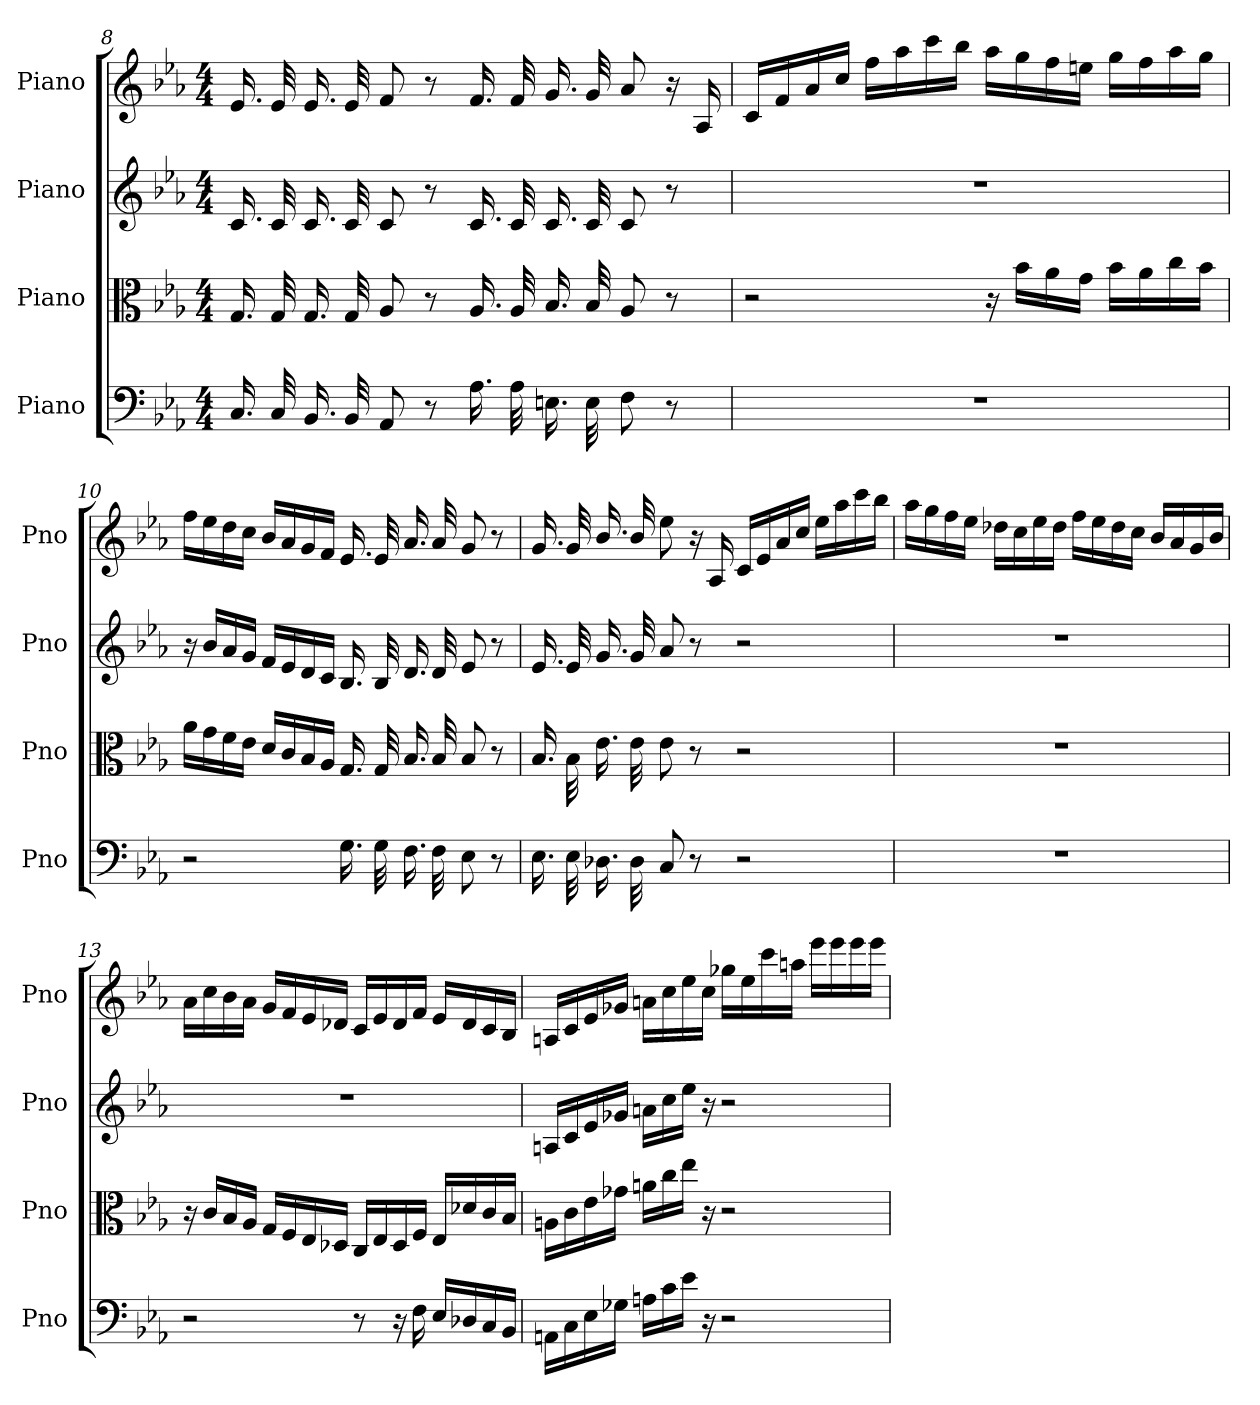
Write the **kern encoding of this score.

**kern	**kern	**kern	**kern
*part4	*part3	*part2	*part1
*staff4	*staff3	*staff2	*staff1
*I"Piano	*I"Piano	*I"Piano	*I"Piano
*I'Pno	*I'Pno	*I'Pno	*I'Pno
!!LO:PB:g=z
*clefF4	*clefC3	*clefG2	*clefG2
*k[b-e-a-]	*k[b-e-a-]	*k[b-e-a-]	*k[b-e-a-]
*M4/4	*M4/4	*M4/4	*M4/4
=8	=8	=8	=8
16.C/	16.G/	16.c/	16.e-/
32C/	32G/	32c/	32e-/
16.BB-/	16.G/	16.c/	16.e-/
32BB-/	32G/	32c/	32e-/
8AA-/	8A-/	8c/	8f/
8r	8r	8r	8r
16.A-\	16.A-/	16.c/	16.f/
32A-\	32A-/	32c/	32f/
16.En\	16.B-/	16.c/	16.g/
32E\	32B-/	32c/	32g/
8F\	8A-/	8c/	8a-/
8r	8r	8r	16r
.	.	.	16A-/
=9	=9	=9	=9
1r	2r	1r	16c/LL
.	.	.	16f/
.	.	.	16a-/
.	.	.	16cc/JJ
.	.	.	16ff\LL
.	.	.	16aa-\
.	.	.	16ccc\
.	.	.	16bb-\JJ
.	16r	.	16aa-\LL
.	16b-\LL	.	16gg\
.	16a-\	.	16ff\
.	16g\JJ	.	16een\JJ
.	16b-\LL	.	16gg\LL
.	16a-\	.	16ff\
.	16cc\	.	16aa-\
.	16b-\JJ	.	16gg\JJ
!!LO:LB:g=z
=10	=10	=10	=10
2r	16a-\LL	16r	16ff\LL
.	16g\	16b-/LL	16ee-\
.	16f\	16a-/	16dd\
.	16e-\JJ	16g/JJ	16cc\JJ
.	16d/LL	16f/LL	16b-/LL
.	16c/	16e-/	16a-/
.	16B-/	16d/	16g/
.	16A-/JJ	16c/JJ	16f/JJ
16.G\	16.G/	16.B-/	16.e-/
32G\	32G/	32B-/	32e-/
16.F\	16.B-/	16.d/	16.a-/
32F\	32B-/	32d/	32a-/
8E-\	8B-/	8e-/	8g/
8r	8r	8r	8r
=11	=11	=11	=11
16.E-\	16.B-/	16.e-/	16.g/
32E-\	32B-\	32e-/	32g/
16.D-X\	16.e-\	16.g/	16.b-/
32D-\	32e-\	32g/	32b-/
8C/	8e-\	8a-/	8ee-\
8r	8r	8r	16r
.	.	.	16A-/
2r	2r	2r	16c/LL
.	.	.	16e-/
.	.	.	16a-/
.	.	.	16cc/JJ
.	.	.	16ee-\LL
.	.	.	16aa-\
.	.	.	16ccc\
.	.	.	16bb-\JJ
!!LO:LB:g=z
=12	=12	=12	=12
1r	1r	1r	16aa-\LL
.	.	.	16gg\
.	.	.	16ff\
.	.	.	16ee-\JJ
.	.	.	16dd-X\LL
.	.	.	16cc\
.	.	.	16ee-\
.	.	.	16dd-\JJ
.	.	.	16ff\LL
.	.	.	16ee-\
.	.	.	16dd-\
.	.	.	16cc\JJ
.	.	.	16b-/LL
.	.	.	16a-/
.	.	.	16g/
.	.	.	16b-/JJ
=13	=13	=13	=13
2r	16r	1r	16a-\LL
.	16c/LL	.	16cc\
.	16B-/	.	16b-\
.	16A-/JJ	.	16a-\JJ
.	16G/LL	.	16g/LL
.	16F/	.	16f/
.	16E-/	.	16e-/
.	16D-X/JJ	.	16d-X/JJ
8r	16C/LL	.	16c/LL
.	16E-/	.	16e-/
16r	16D-/	.	16d-/
16F\	16F/JJ	.	16f/JJ
16E-/LL	16E-/LL	.	16e-/LL
16D-X/	16d-X/	.	16d-/
16C/	16c/	.	16c/
16BB-/JJ	16B-/JJ	.	16B-/JJ
!!LO:PB:g=z
=14	=14	=14	=14
16AAn\LL	16An\LL	16An/LL	16An/LL
16C\	16c\	16c/	16c/
16E-\	16e-\	16e-/	16e-/
16G-X\JJ	16g-X\JJ	16g-X/JJ	16g-X/JJ
16An\LL	16an\LL	16an\LL	16an\LL
16c\	16cc\	16cc\	16cc\
16e-\JJ	16ee-\JJ	16ee-\JJ	16ee-\
16r	16r	16r	16cc\JJ
2r	2r	2r	16gg-X\LL
.	.	.	16ee-\
.	.	.	16ccc\
.	.	.	16aan\JJ
.	.	.	16eee-\LL
.	.	.	16eee-\
.	.	.	16eee-\
.	.	.	16eee-\JJ
=	=	=	=
*-	*-	*-	*-
